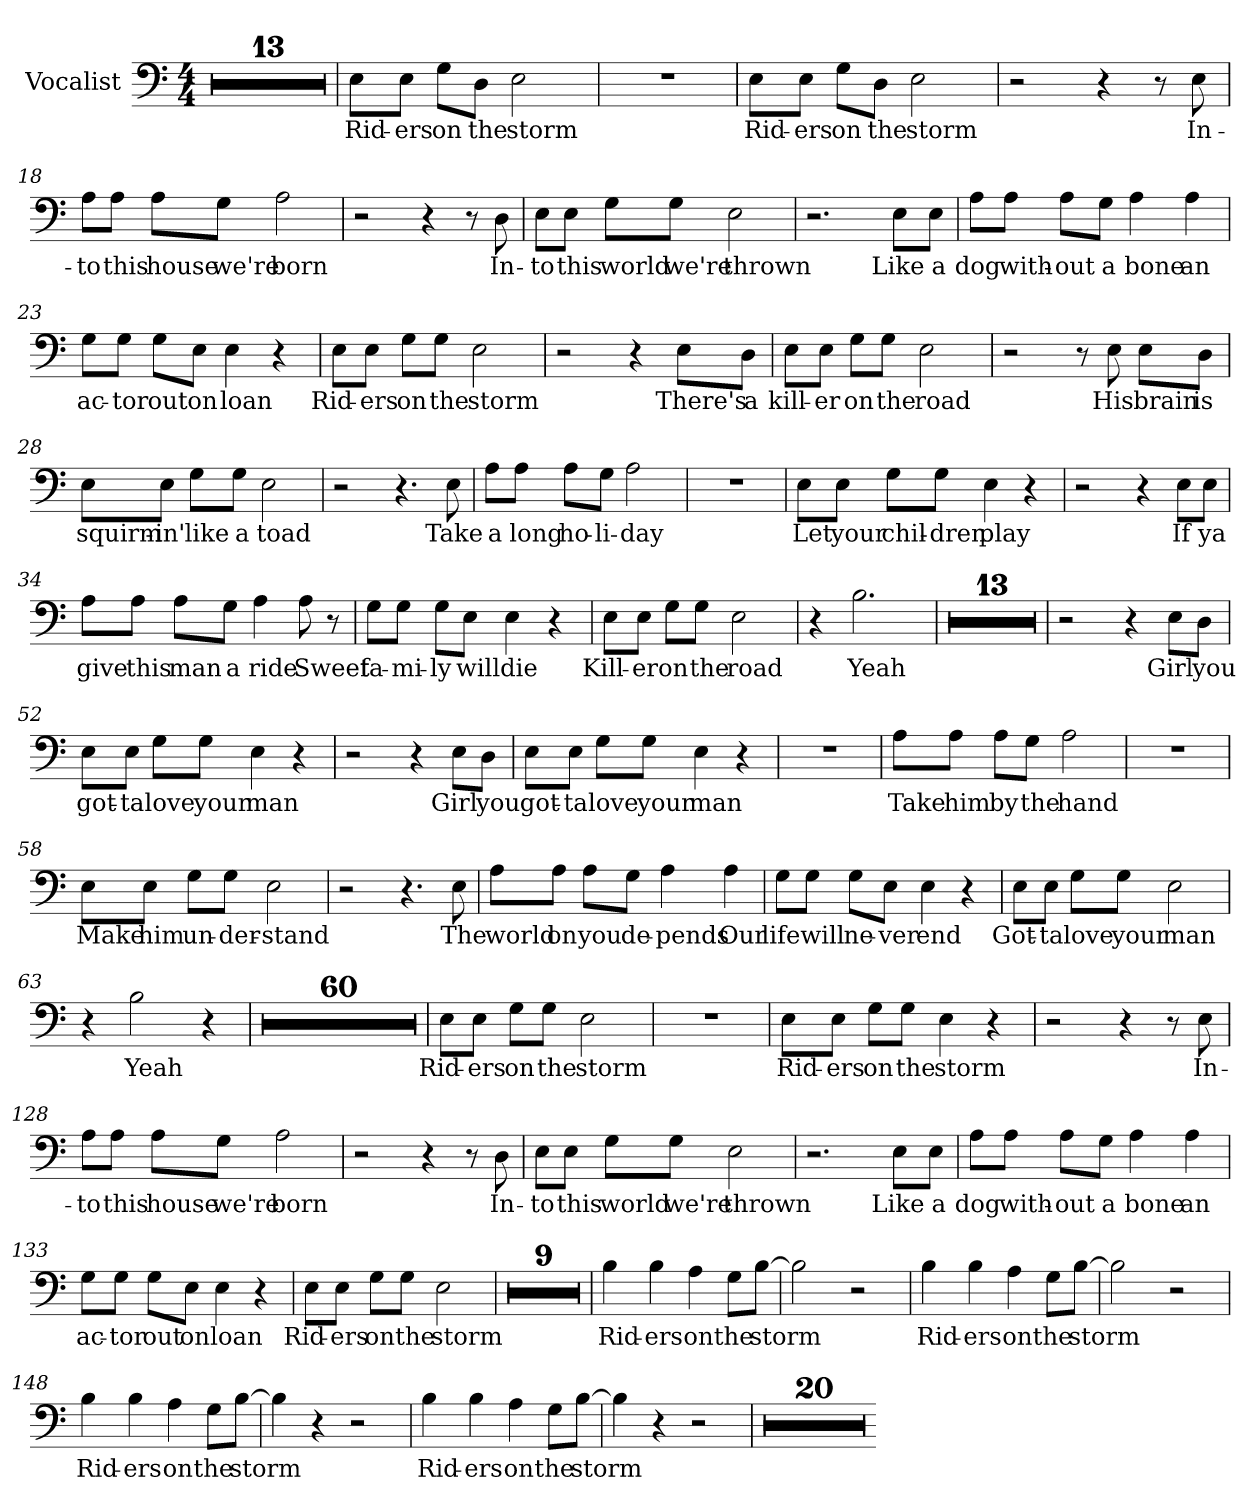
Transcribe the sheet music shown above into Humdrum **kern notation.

**kern	**text
*part1	*part1
*staff1	*staff1
*I"Vocalist	*
*clefF4	*
*M4/4	*
=1	=1
*clefF4	*
*M4/4	*
1r	.
=2	=2
1r	.
=3	=3
1r	.
=4	=4
1r	.
=5	=5
1r	.
=6	=6
1r	.
=7	=7
1r	.
=8	=8
1r	.
=9	=9
1r	.
=10	=10
1r	.
=11	=11
1r	.
=12	=12
1r	.
=13	=13
1r	.
=14	=14
8E\L	Rid-
8E\J	-ers
8G\L	on
8D\J	the
2E	storm
=15	=15
1r	.
=16	=16
8E\L	Rid-
8E\J	-ers
8G\L	on
8D\J	the
2E	storm
=17	=17
2r	.
4r	.
8r	.
8E	In-
=18	=18
8A\L	-to
8A\J	this
8A\L	house
8G\J	we're
2A	born
=19	=19
2r	.
4r	.
8r	.
8D	In-
=20	=20
8E\L	-to
8E\J	this
8G\L	world
8G\J	we're
2E	thrown
=21	=21
2.r	.
8E\L	Like
8E\J	a
=22	=22
8A\L	dog
8A\J	with-
8A\L	-out
8G\J	a
4A	bone
4A	an
=23	=23
8G\L	ac-
8G\J	-tor
8G\L	out
8E\J	on
4E	loan
4r	.
=24	=24
8E\L	Rid-
8E\J	-ers
8G\L	on
8G\J	the
2E	storm
=25	=25
2r	.
4r	.
8E\L	There's
8D\J	a
=26	=26
8E\L	kill-
8E\J	-er
8G\L	on
8G\J	the
2E	road
=27	=27
2r	.
8r	.
8E	His
8E\L	brain
8D\J	is
=28	=28
8E\L	squirm-
8E\J	-in'
8G\L	like
8G\J	a
2E	toad
=29	=29
2r	.
4.r	.
8E	Take
=30	=30
8A\L	a
8A\J	long
8A\L	ho-
8G\J	-li-
2A	-day
=31	=31
1r	.
=32	=32
8E\L	Let
8E\J	your
8G\L	chil-
8G\J	-dren
4E	play
4r	.
=33	=33
2r	.
4r	.
8E\L	If
8E\J	ya
=34	=34
8A\L	give
8A\J	this
8A\L	man
8G\J	a
4A	ride
8A	Sweet
8r	.
=35	=35
8G\L	fa-
8G\J	-mi-
8G\L	-ly
8E\J	will
4E	die
4r	.
=36	=36
8E\L	Kill-
8E\J	-er
8G\L	on
8G\J	the
2E	road
=37	=37
4r	.
2.B	Yeah
=38	=38
1r	.
=39	=39
1r	.
=40	=40
1r	.
=41	=41
1r	.
=42	=42
1r	.
=43	=43
1r	.
=44	=44
1r	.
=45	=45
1r	.
=46	=46
1r	.
=47	=47
1r	.
=48	=48
1r	.
=49	=49
1r	.
=50	=50
1r	.
=51	=51
2r	.
4r	.
8E\L	Girl
8D\J	you
=52	=52
8E\L	got-
8E\J	-ta
8G\L	love
8G\J	your
4E	man
4r	.
=53	=53
2r	.
4r	.
8E\L	Girl
8D\J	you
=54	=54
8E\L	got-
8E\J	-ta
8G\L	love
8G\J	your
4E	man
4r	.
=55	=55
1r	.
=56	=56
8A\L	Take
8A\J	him
8A\L	by
8G\J	the
2A	hand
=57	=57
1r	.
=58	=58
8E\L	Make
8E\J	him
8G\L	un-
8G\J	-der-
2E	-stand
=59	=59
2r	.
4.r	.
8E	The
=60	=60
8A\L	world
8A\J	on
8A\L	you
8G\J	de-
4A	-pends
4A	Our
=61	=61
8G\L	life
8G\J	will
8G\L	ne-
8E\J	-ver
4E	end
4r	.
=62	=62
8E\L	Got-
8E\J	-ta
8G\L	love
8G\J	your
2E	man
=63	=63
4r	.
2B	Yeah
4r	.
=64	=64
1r	.
=65	=65
1r	.
=66	=66
1r	.
=67	=67
1r	.
=68	=68
1r	.
=69	=69
1r	.
=70	=70
1r	.
=71	=71
1r	.
=72	=72
1r	.
=73	=73
1r	.
=74	=74
1r	.
=75	=75
1r	.
=76	=76
1r	.
=77	=77
1r	.
=78	=78
1r	.
=79	=79
1r	.
=80	=80
1r	.
=81	=81
1r	.
=82	=82
1r	.
=83	=83
1r	.
=84	=84
1r	.
=85	=85
1r	.
=86	=86
1r	.
=87	=87
1r	.
=88	=88
1r	.
=89	=89
1r	.
=90	=90
1r	.
=91	=91
1r	.
=92	=92
1r	.
=93	=93
1r	.
=94	=94
1r	.
=95	=95
1r	.
=96	=96
1r	.
=97	=97
1r	.
=98	=98
1r	.
=99	=99
1r	.
=100	=100
1r	.
=101	=101
1r	.
=102	=102
1r	.
=103	=103
1r	.
=104	=104
1r	.
=105	=105
1r	.
=106	=106
1r	.
=107	=107
1r	.
=108	=108
1r	.
=109	=109
1r	.
=110	=110
1r	.
=111	=111
1r	.
=112	=112
1r	.
=113	=113
1r	.
=114	=114
1r	.
=115	=115
1r	.
=116	=116
1r	.
=117	=117
1r	.
=118	=118
1r	.
=119	=119
1r	.
=120	=120
1r	.
=121	=121
1r	.
=122	=122
1r	.
=123	=123
1r	.
=124	=124
8E\L	Rid-
8E\J	-ers
8G\L	on
8G\J	the
2E	storm
=125	=125
1r	.
=126	=126
8E\L	Rid-
8E\J	-ers
8G\L	on
8G\J	the
4E	storm
4r	.
=127	=127
2r	.
4r	.
8r	.
8E	In-
=128	=128
8A\L	-to
8A\J	this
8A\L	house
8G\J	we're
2A	born
=129	=129
2r	.
4r	.
8r	.
8D	In-
=130	=130
8E\L	-to
8E\J	this
8G\L	world
8G\J	we're
2E	thrown
=131	=131
2.r	.
8E\L	Like
8E\J	a
=132	=132
8A\L	dog
8A\J	with-
8A\L	-out
8G\J	a
4A	bone
4A	an
=133	=133
8G\L	ac-
8G\J	-tor
8G\L	out
8E\J	on
4E	loan
4r	.
=134	=134
8E\L	Rid-
8E\J	-ers
8G\L	on
8G\J	the
2E	storm
=135	=135
1r	.
=136	=136
1r	.
=137	=137
1r	.
=138	=138
1r	.
=139	=139
1r	.
=140	=140
1r	.
=141	=141
1r	.
=142	=142
1r	.
=143	=143
1r	.
=144	=144
4B	Rid-
4B	-ers
4A	on
8G\L	the
[8B\J	storm
=145	=145
2B]	_
2r	.
=146	=146
4B	Rid-
4B	-ers
4A	on
8G\L	the
[8B\J	storm
=147	=147
2B]	_
2r	.
=148	=148
4B	Rid-
4B	-ers
4A	on
8G\L	the
[8B\J	storm
=149	=149
4B]	_
4r	.
2r	.
=150	=150
4B	Rid-
4B	-ers
4A	on
8G\L	the
[8B\J	storm
=151	=151
4B]	_
4r	.
2r	.
=152	=152
1r	.
=153	=153
1r	.
=154	=154
1r	.
=155	=155
1r	.
=156	=156
1r	.
=157	=157
1r	.
=158	=158
1r	.
=159	=159
1r	.
=160	=160
1r	.
=161	=161
1r	.
=162	=162
1r	.
=163	=163
1r	.
=164	=164
1r	.
=165	=165
1r	.
=166	=166
1r	.
=167	=167
1r	.
=168	=168
1r	.
=169	=169
1r	.
=170	=170
1r	.
=171	=171
1r	.
=-	=-
*-	*-
